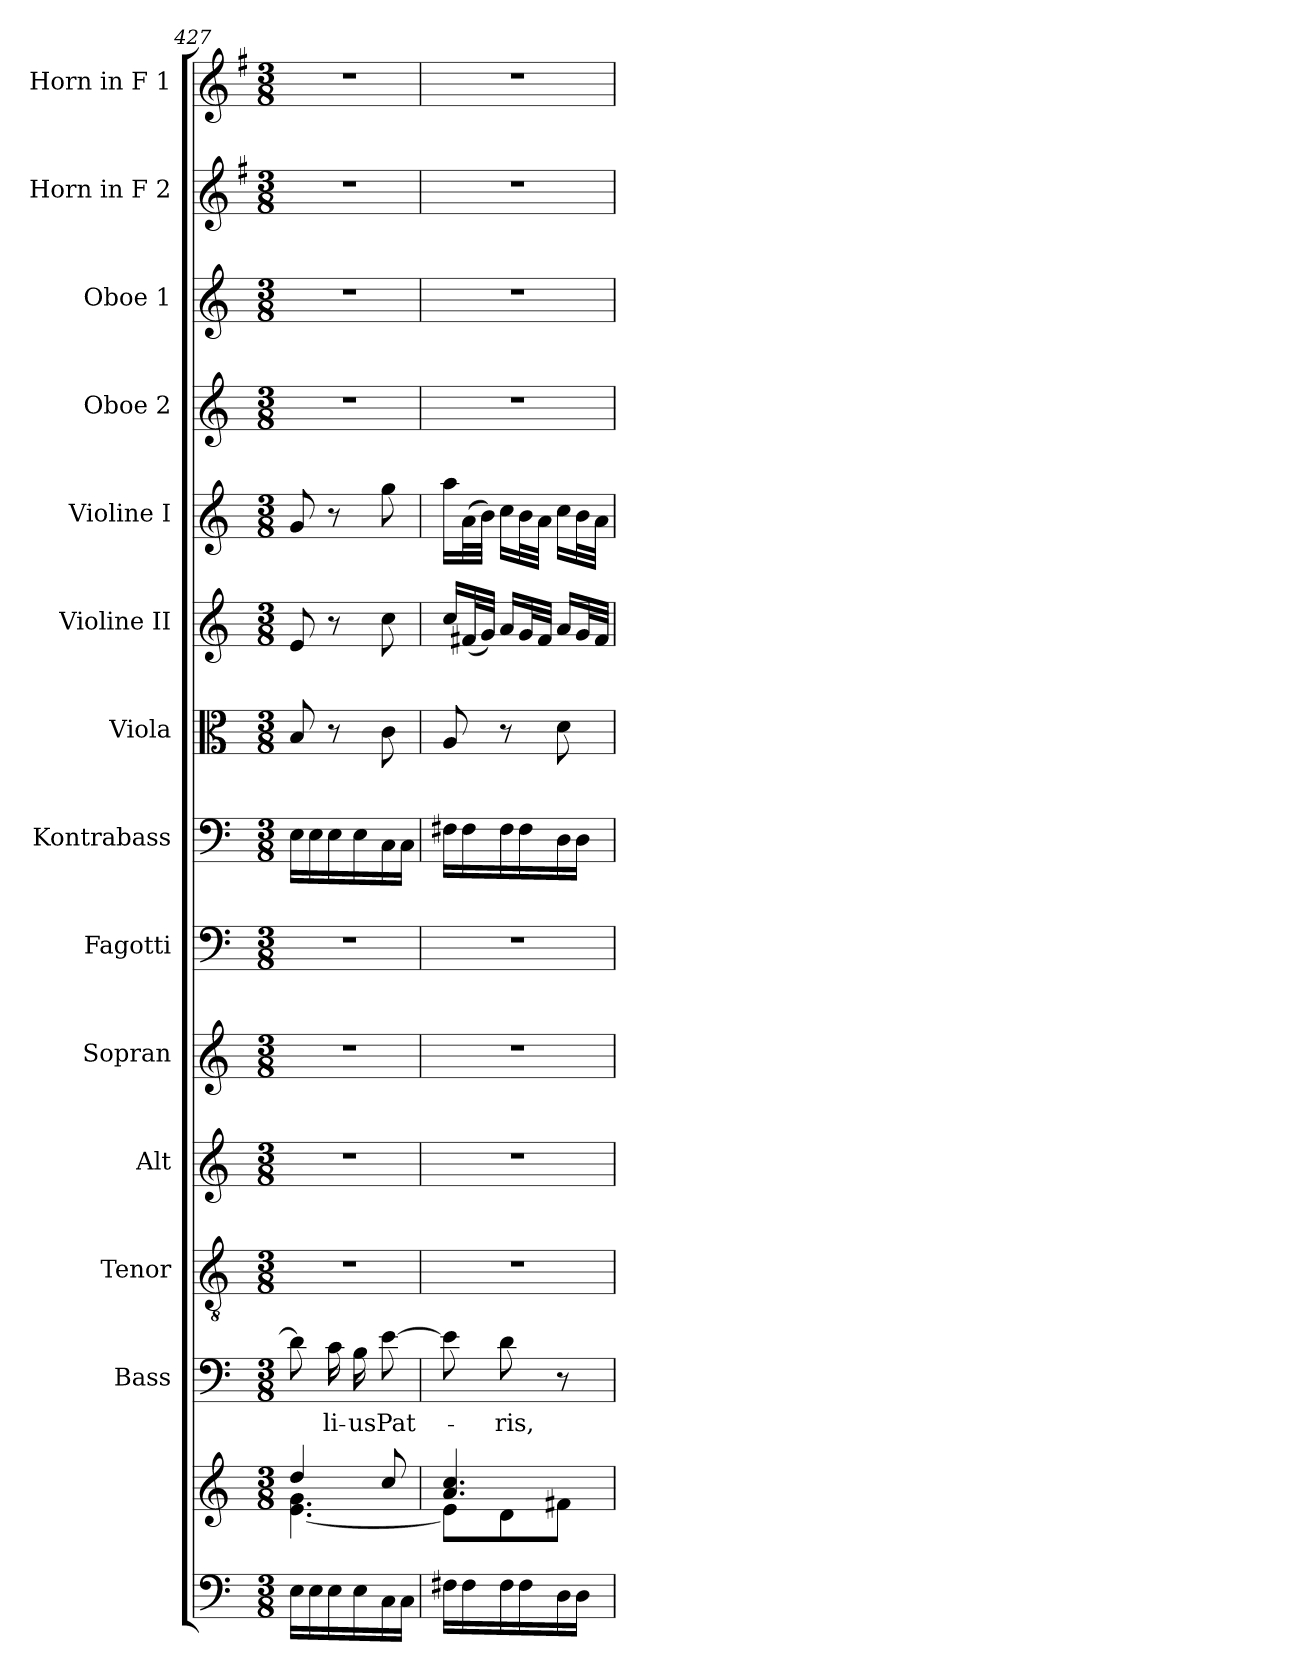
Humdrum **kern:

**kern	**kern	**kern	**text	**kern	**kern	**kern	**kern	**kern	**kern	**kern	**kern	**kern	**kern	**kern	**kern
*part14	*part14	*part13	*part13	*part12	*part11	*part10	*part9	*part8	*part7	*part6	*part5	*part4	*part3	*part2	*part1
*staff15	*staff14	*staff13	*staff13	*staff12	*staff11	*staff10	*staff9	*staff8	*staff7	*staff6	*staff5	*staff4	*staff3	*staff2	*staff1
*	*	*I"Bass	*	*I"Tenor	*I"Alt	*I"Sopran	*I"Fagotti	*I"Kontrabass	*I"Viola	*I"Violine II	*I"Violine I	*I"Oboe 2	*I"Oboe 1	*I"Horn in F 2	*I"Horn in F 1
*	*	*I'B.	*	*I'T.	*I'A.	*I'S.	*I'Fg.	*I'Kb.	*I'Vla.	*I'Vl. II	*I'Vl. I	*I'Ob. 2	*I'Ob. 1	*	*
*clefF4	*clefG2	*clefF4	*	*clefGv2	*clefG2	*clefG2	*clefF4	*clefF4	*clefC3	*clefG2	*clefG2	*clefG2	*clefG2	*clefG2	*clefG2
*	*	*	*	*	*	*	*	*ITrd7c12	*	*	*	*	*	*ITrd4c7	*ITrd4c7
*k[]	*k[]	*k[]	*	*k[]	*k[]	*k[]	*k[]	*k[]	*k[]	*k[]	*k[]	*k[]	*k[]	*k[]	*k[]
*C:	*C:	*C:	*	*C:	*C:	*C:	*C:	*C:	*C:	*C:	*C:	*C:	*C:	*C:	*C:
*M3/8	*M3/8	*M3/8	*	*M3/8	*M3/8	*M3/8	*M3/8	*M3/8	*M3/8	*M3/8	*M3/8	*M3/8	*M3/8	*M3/8	*M3/8
=427	=427	=427	=427	=427	=427	=427	=427	=427	=427	=427	=427	=427	=427	=427	=427
*	*^	*	*	*	*	*	*	*	*	*	*	*	*	*	*
16E\LL	4dd/	[<4.e\ 4.g\	8d\]	.	4.r	4.r	4.r	4.r	16EE\LL	8B/	8e/	8g/	4.r	4.r	4.r	4.r
16E\	.	.	.	.	.	.	.	.	16EE\	.	.	.	.	.	.	.
!	!	!	!	!LO:LY:b	!	!	!	!	!	!	!	!	!	!	!	!
16E\	.	.	16c\	-li-	.	.	.	.	16EE\	8r	8r	8r	.	.	.	.
!	!	!	!	!LO:LY:b	!	!	!	!	!	!	!	!	!	!	!	!
16E\	.	.	16B\	-us	.	.	.	.	16EE\	.	.	.	.	.	.	.
!	!	!	!	!LO:LY:b	!	!	!	!	!	!	!	!	!	!	!	!
16C\	8cc/	.	[8e\	Pat-	.	.	.	.	16CC\	8c\	8cc\	8gg\	.	.	.	.
16C\JJ	.	.	.	.	.	.	.	.	16CC\JJ	.	.	.	.	.	.	.
=428	=428	=428	=428	=428	=428	=428	=428	=428	=428	=428	=428	=428	=428	=428	=428	=428
16F#X\LL	4.a/ 4.cc/	8e\L]	8e\]	.	4.r	4.r	4.r	4.r	16FF#X\LL	8A/	16cc/LL	16aa\LL	4.r	4.r	4.r	4.r
16F#\	.	.	.	.	.	.	.	.	16FF#\	.	(<32f#X/L	(>32a\L	.	.	.	.
.	.	.	.	.	.	.	.	.	.	.	32g/JJJ)	32b\JJJ)	.	.	.	.
!	!	!	!	!LO:LY:b	!	!	!	!	!	!	!	!	!	!	!	!
16F#\	.	8d\	8d\	-ris,	.	.	.	.	16FF#\	8r	16a/LL	16cc\LL	.	.	.	.
16F#\	.	.	.	.	.	.	.	.	16FF#\	.	32g/L	32b\L	.	.	.	.
.	.	.	.	.	.	.	.	.	.	.	32f#/JJJ	32a\JJJ	.	.	.	.
16D\	.	8f#X\J	8r	.	.	.	.	.	16DD\	8d\	16a/LL	16cc\LL	.	.	.	.
16D\JJ	.	.	.	.	.	.	.	.	16DD\JJ	.	32g/L	32b\L	.	.	.	.
.	.	.	.	.	.	.	.	.	.	.	32f#/JJJ	32a\JJJ	.	.	.	.
*	*v	*v	*	*	*	*	*	*	*	*	*	*	*	*	*	*
=	=	=	=	=	=	=	=	=	=	=	=	=	=	=	=
*-	*-	*-	*-	*-	*-	*-	*-	*-	*-	*-	*-	*-	*-	*-	*-
